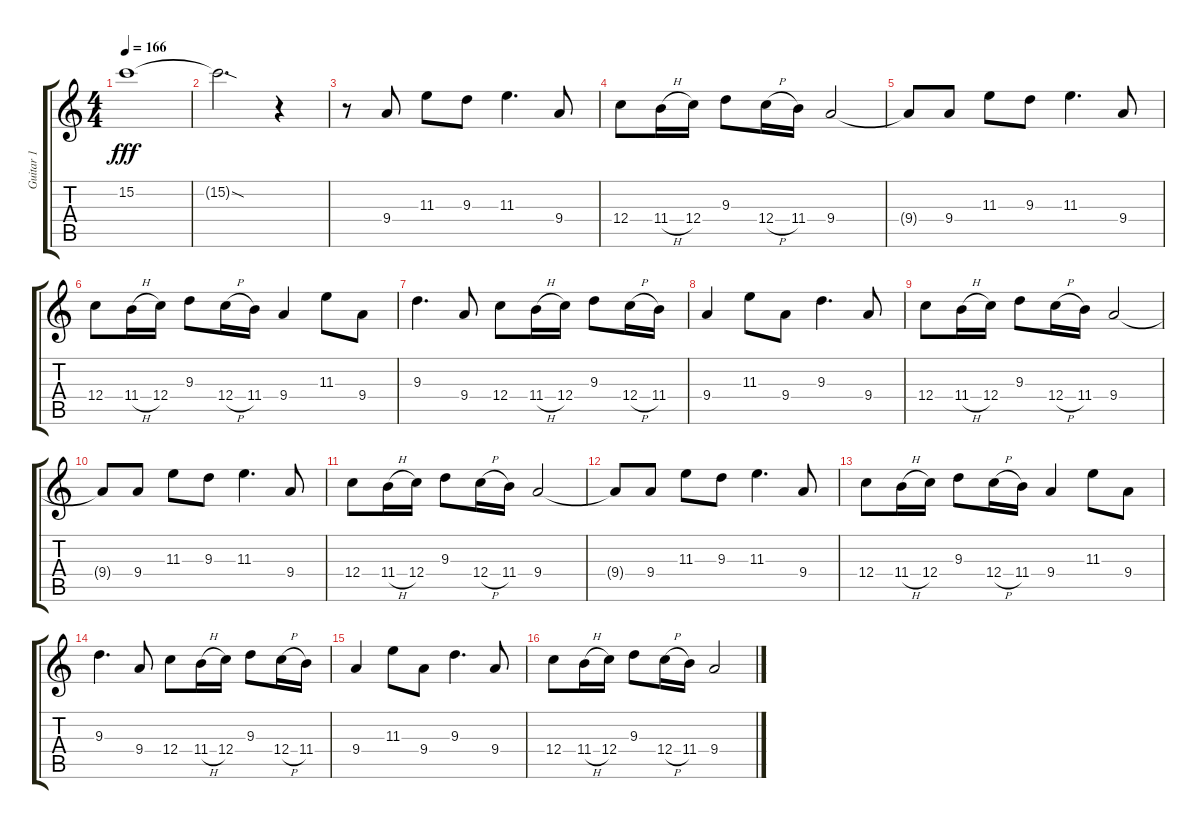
\track ("Guitar 1" "Guitar 1") {instrument distortionguitar}
\staff {score tabs}
\tuning (D4 A3 F3 C3 G2 D2) {hide}
\ts (4 4)
\tempo 166
\clef g2
\ks c
15.2.1{dy fff} |
15.2{sod t}.2{d} r.4 |
r.8 9.4.8 11.3.8 9.3.8 11.3.4{d} 9.4.8 |
12.4.8 11.4{h}.16 12.4.16 9.3.8 12.4{h}.16 11.4.16 9.4.2 |
9.4{t}.8 9.4.8 11.3.8 9.3.8 11.3.4{d} 9.4.8 |
12.4.8 11.4{h}.16 12.4.16 9.3.8 12.4{h}.16 11.4.16 9.4.4 11.3.8 9.4.8 |
9.3.4{d} 9.4.8 12.4.8 11.4{h}.16 12.4.16 9.3.8 12.4{h}.16 11.4.16 |
9.4.4 11.3.8 9.4.8 9.3.4{d} 9.4.8 |
12.4.8 11.4{h}.16 12.4.16 9.3.8 12.4{h}.16 11.4.16 9.4.2 |
9.4{t}.8 9.4.8 11.3.8 9.3.8 11.3.4{d} 9.4.8 |
12.4.8 11.4{h}.16 12.4.16 9.3.8 12.4{h}.16 11.4.16 9.4.2 |
9.4{t}.8 9.4.8 11.3.8 9.3.8 11.3.4{d} 9.4.8 |
12.4.8 11.4{h}.16 12.4.16 9.3.8 12.4{h}.16 11.4.16 9.4.4 11.3.8 9.4.8 |
9.3.4{d} 9.4.8 12.4.8 11.4{h}.16 12.4.16 9.3.8 12.4{h}.16 11.4.16 |
9.4.4 11.3.8 9.4.8 9.3.4{d} 9.4.8 |
12.4.8 11.4{h}.16 12.4.16 9.3.8 12.4{h}.16 11.4.16 9.4.2
